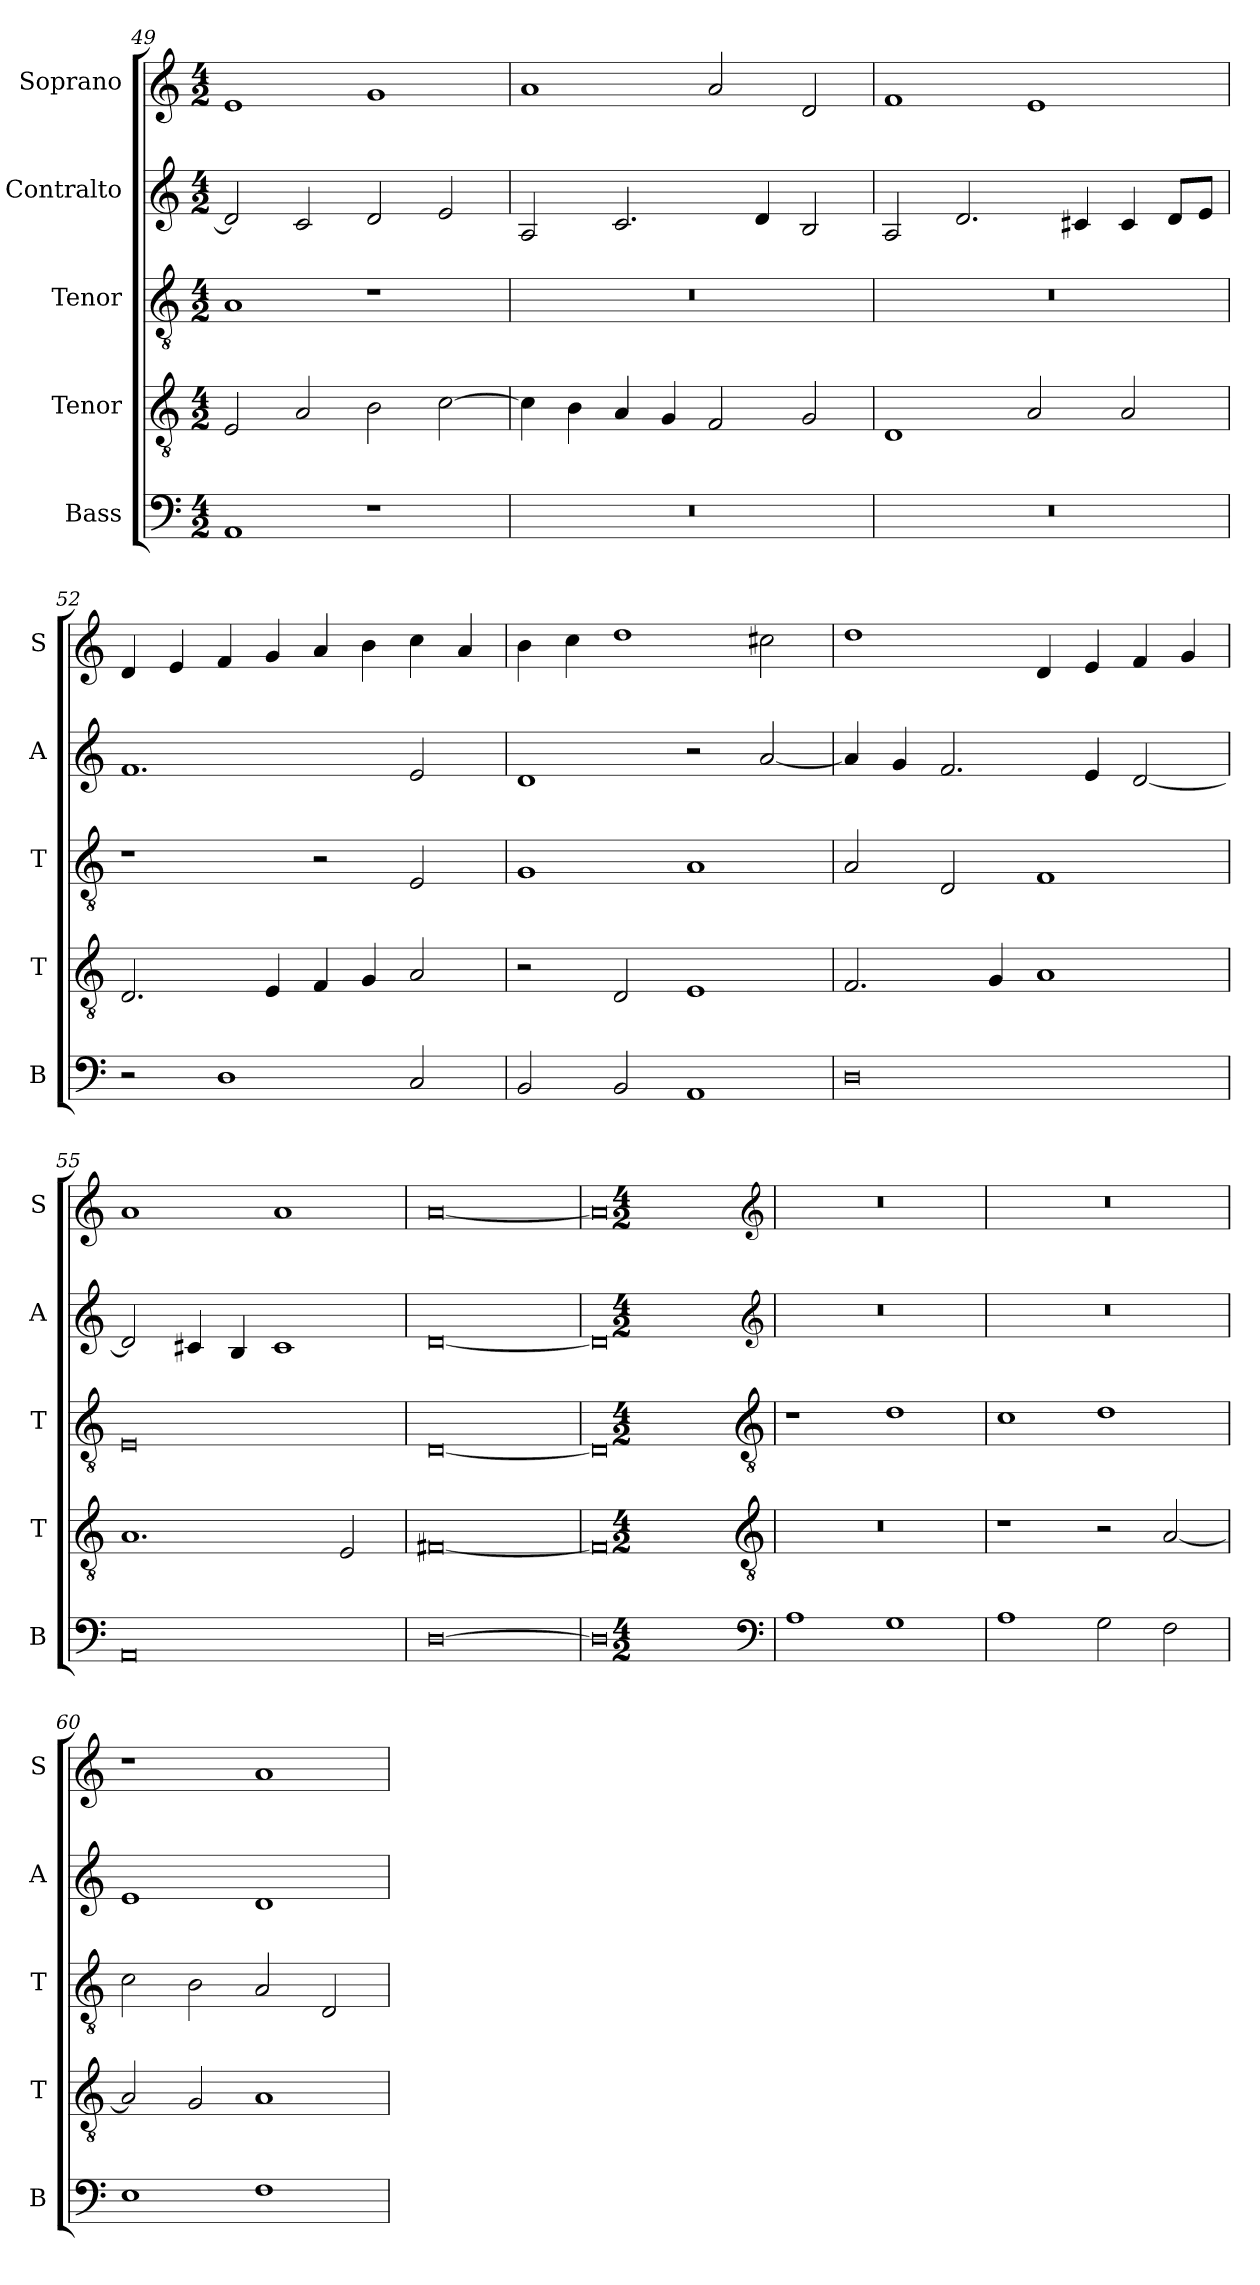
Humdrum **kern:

**kern	**kern	**kern	**kern	**kern
*part5	*part4	*part3	*part2	*part1
*staff5	*staff4	*staff3	*staff2	*staff1
*I"Bass	*I"Tenor	*I"Tenor	*I"Contralto	*I"Soprano
*I'B	*I'T	*I'T	*I'A	*I'S
*clefF4	*clefGv2	*clefGv2	*clefG2	*clefG2
*k[]	*k[]	*k[]	*k[]	*k[]
*D:dor	*D:dor	*D:dor	*D:dor	*D:dor
*M4/2	*M4/2	*M4/2	*M4/2	*M4/2
=49	=49	=49	=49	=49
1AA	2E	1A	2d]	1e
.	2A	.	2c	.
1r	2B	1r	2d	1g
.	[2c	.	2e	.
=50	=50	=50	=50	=50
0r	4c]	0r	2A	1a
.	4B	.	.	.
.	4A	.	2.c	.
.	4G	.	.	.
.	2F	.	.	2a
.	.	.	4d	.
.	2G	.	2B	2d
=51	=51	=51	=51	=51
0r	1D	0r	2A	1f
.	.	.	2.d	.
.	2A	.	.	1e
.	.	.	4c#X	.
.	2A	.	4c#	.
.	.	.	8d/L	.
.	.	.	8e/J	.
=52	=52	=52	=52	=52
2r	2.D	1r	1.f	4d
.	.	.	.	4e
1D	.	.	.	4f
.	4E	.	.	4g
.	4F	2r	.	4a
.	4G	.	.	4b
2C	2A	2E	2e	4cc
.	.	.	.	4a
=53	=53	=53	=53	=53
2BB	2r	1G	1d	4b
.	.	.	.	4cc
2BB	2D	.	.	1dd
1AA	1E	1A	2r	.
.	.	.	[2a	2cc#X
=54	=54	=54	=54	=54
0D	2.F	2A	4a]	1dd
.	.	.	4g	.
.	.	2D	2.f	.
.	4G	.	.	.
.	1A	1F	.	4d
.	.	.	4e	4e
.	.	.	[2d	4f
.	.	.	.	4g
=55	=55	=55	=55	=55
0AA	1.A	0E	2d]	1a
.	.	.	4c#X	.
.	.	.	4B	.
.	.	.	1c#	1a
.	2E	.	.	.
=56	=56	=56	=56	=56
[0D	[0F#X	[0D	[0d	[0a
=57	=57	=57	=57	=57
0D]	0F#]	0D]	0d]	0a]
*clefF4	*clefGv2	*clefGv2	*clefG2	*clefG2
*k[]	*k[]	*k[]	*k[]	*k[]
*D:dor	*D:dor	*D:dor	*D:dor	*D:dor
*M4/2	*M4/2	*M4/2	*M4/2	*M4/2
=58	=58	=58	=58	=58
1A	0r	1r	0r	0r
1G	.	1d	.	.
=59	=59	=59	=59	=59
1A	1r	1c	0r	0r
2G	2r	1d	.	.
2F	[2A	.	.	.
=60	=60	=60	=60	=60
1E	2A]	2c	1e	1r
.	2G	2B	.	.
1F	1A	2A	1d	1a
.	.	2D	.	.
=	=	=	=	=
*-	*-	*-	*-	*-
